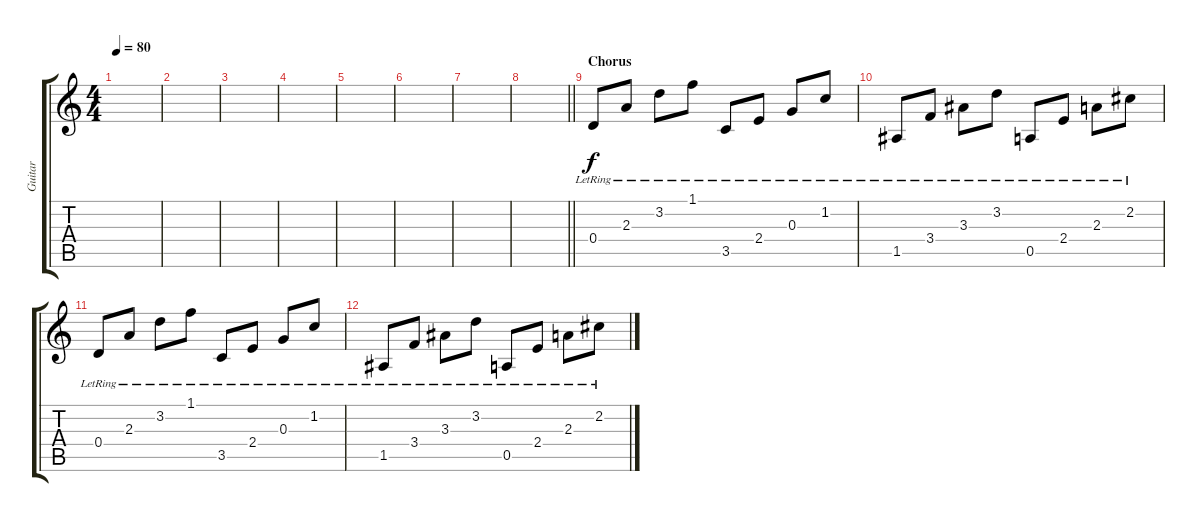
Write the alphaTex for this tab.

\track ("Guitar" "Guitar") {instrument electricguitarclean}
\staff {score tabs}
\tuning (E4 B3 G3 D3 A2 E2) {hide}
\ts (4 4)
\tempo 80
\clef g2
\ks c
|
|
|
|
|
|
|
\barLineRight lightlight
|
\section ("" "Chorus")
0.4{lr}.8 2.3{lr}.8 3.2{lr}.8 1.1{lr}.8 3.5{lr}.8 2.4{lr}.8 0.3{lr}.8 1.2{lr}.8 |
1.5{lr}.8 3.4{lr}.8 3.3{lr}.8 3.2{lr}.8 0.5{lr}.8 2.4{lr}.8 2.3{lr}.8 2.2{lr}.8 |
0.4{lr}.8 2.3{lr}.8 3.2{lr}.8 1.1{lr}.8 3.5{lr}.8 2.4{lr}.8 0.3{lr}.8 1.2{lr}.8 |
1.5{lr}.8 3.4{lr}.8 3.3{lr}.8 3.2{lr}.8 0.5{lr}.8 2.4{lr}.8 2.3{lr}.8 2.2{lr}.8
